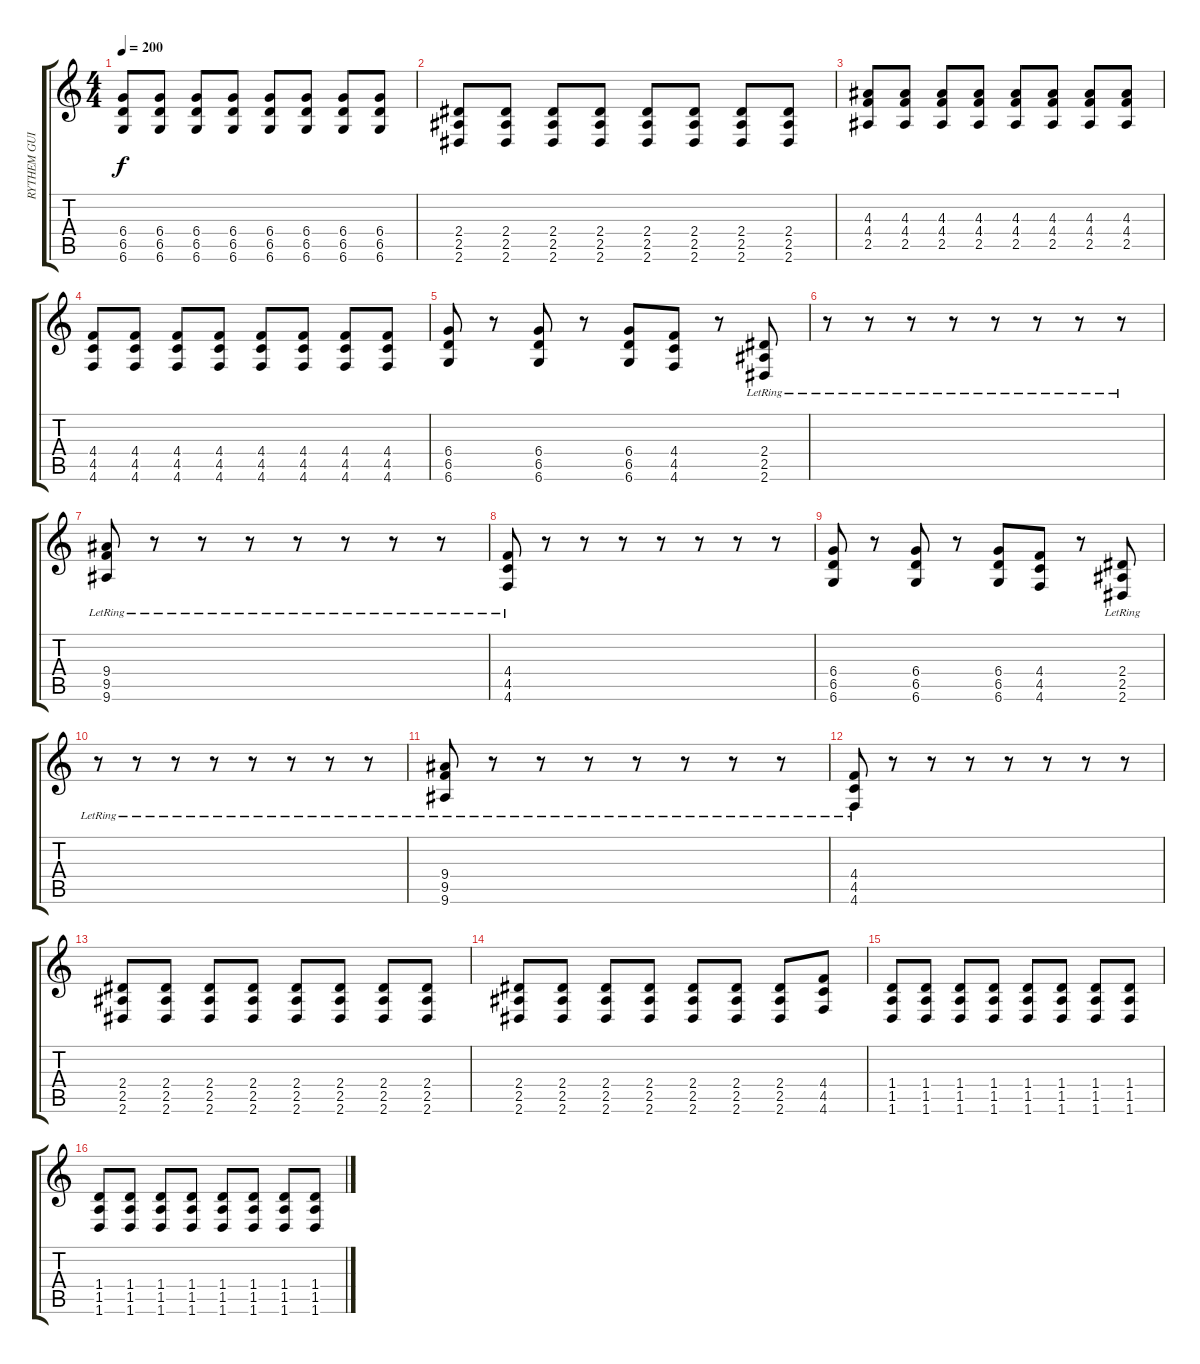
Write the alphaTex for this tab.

\track ("RYTHEM GUITAR" "RYTHEM GUI") {instrument distortionguitar}
\staff {score tabs}
\tuning (Eb4 Bb3 Gb3 Db3 Ab2 Db2) {hide}
\ts (4 4)
\tempo 200
\clef g2
\ks c
(6.4 6.5 6.6).8{dy f} (6.4 6.5 6.6).8 (6.4 6.5 6.6).8 (6.4 6.5 6.6).8 (6.4 6.5 6.6).8 (6.4 6.5 6.6).8 (6.4 6.5 6.6).8 (6.4 6.5 6.6).8 |
(2.4 2.5 2.6).8 (2.4 2.5 2.6).8 (2.4 2.5 2.6).8 (2.4 2.5 2.6).8 (2.4 2.5 2.6).8 (2.4 2.5 2.6).8 (2.4 2.5 2.6).8 (2.4 2.5 2.6).8 |
(4.3 4.4 2.5).8 (4.3 4.4 2.5).8 (4.3 4.4 2.5).8 (4.3 4.4 2.5).8 (4.3 4.4 2.5).8 (4.3 4.4 2.5).8 (4.3 4.4 2.5).8 (4.3 4.4 2.5).8 |
(4.4 4.5 4.6).8 (4.4 4.5 4.6).8 (4.4 4.5 4.6).8 (4.4 4.5 4.6).8 (4.4 4.5 4.6).8 (4.4 4.5 4.6).8 (4.4 4.5 4.6).8 (4.4 4.5 4.6).8 |
(6.4 6.5 6.6).8 r.8 (6.4 6.5 6.6).8 r.8 (6.4 6.5 6.6).8 (4.4 4.5 4.6).8 r.8 (2.4{lr} 2.5{lr} 2.6{lr}).8 |
r.8 r.8 r.8 r.8 r.8 r.8 r.8 r.8 |
(9.4{lr} 9.5{lr} 9.6{lr}).8 r.8 r.8 r.8 r.8 r.8 r.8 r.8 |
(4.4{lr} 4.5{lr} 4.6{lr}).8 r.8 r.8 r.8 r.8 r.8 r.8 r.8 |
(6.4 6.5 6.6).8 r.8 (6.4 6.5 6.6).8 r.8 (6.4 6.5 6.6).8 (4.4 4.5 4.6).8 r.8 (2.4{lr} 2.5{lr} 2.6{lr}).8 |
r.8 r.8 r.8 r.8 r.8 r.8 r.8 r.8 |
(9.4{lr} 9.5{lr} 9.6{lr}).8 r.8 r.8 r.8 r.8 r.8 r.8 r.8 |
(4.4{lr} 4.5{lr} 4.6{lr}).8 r.8 r.8 r.8 r.8 r.8 r.8 r.8 |
(2.4 2.5 2.6).8 (2.4 2.5 2.6).8 (2.4 2.5 2.6).8 (2.4 2.5 2.6).8 (2.4 2.5 2.6).8 (2.4 2.5 2.6).8 (2.4 2.5 2.6).8 (2.4 2.5 2.6).8 |
(2.4 2.5 2.6).8 (2.4 2.5 2.6).8 (2.4 2.5 2.6).8 (2.4 2.5 2.6).8 (2.4 2.5 2.6).8 (2.4 2.5 2.6).8 (2.4 2.5 2.6).8 (4.4 4.5 4.6).8 |
(1.4 1.5 1.6).8 (1.4 1.5 1.6).8 (1.4 1.5 1.6).8 (1.4 1.5 1.6).8 (1.4 1.5 1.6).8 (1.4 1.5 1.6).8 (1.4 1.5 1.6).8 (1.4 1.5 1.6).8 |
(1.4 1.5 1.6).8 (1.4 1.5 1.6).8 (1.4 1.5 1.6).8 (1.4 1.5 1.6).8 (1.4 1.5 1.6).8 (1.4 1.5 1.6).8 (1.4 1.5 1.6).8 (1.4 1.5 1.6).8
